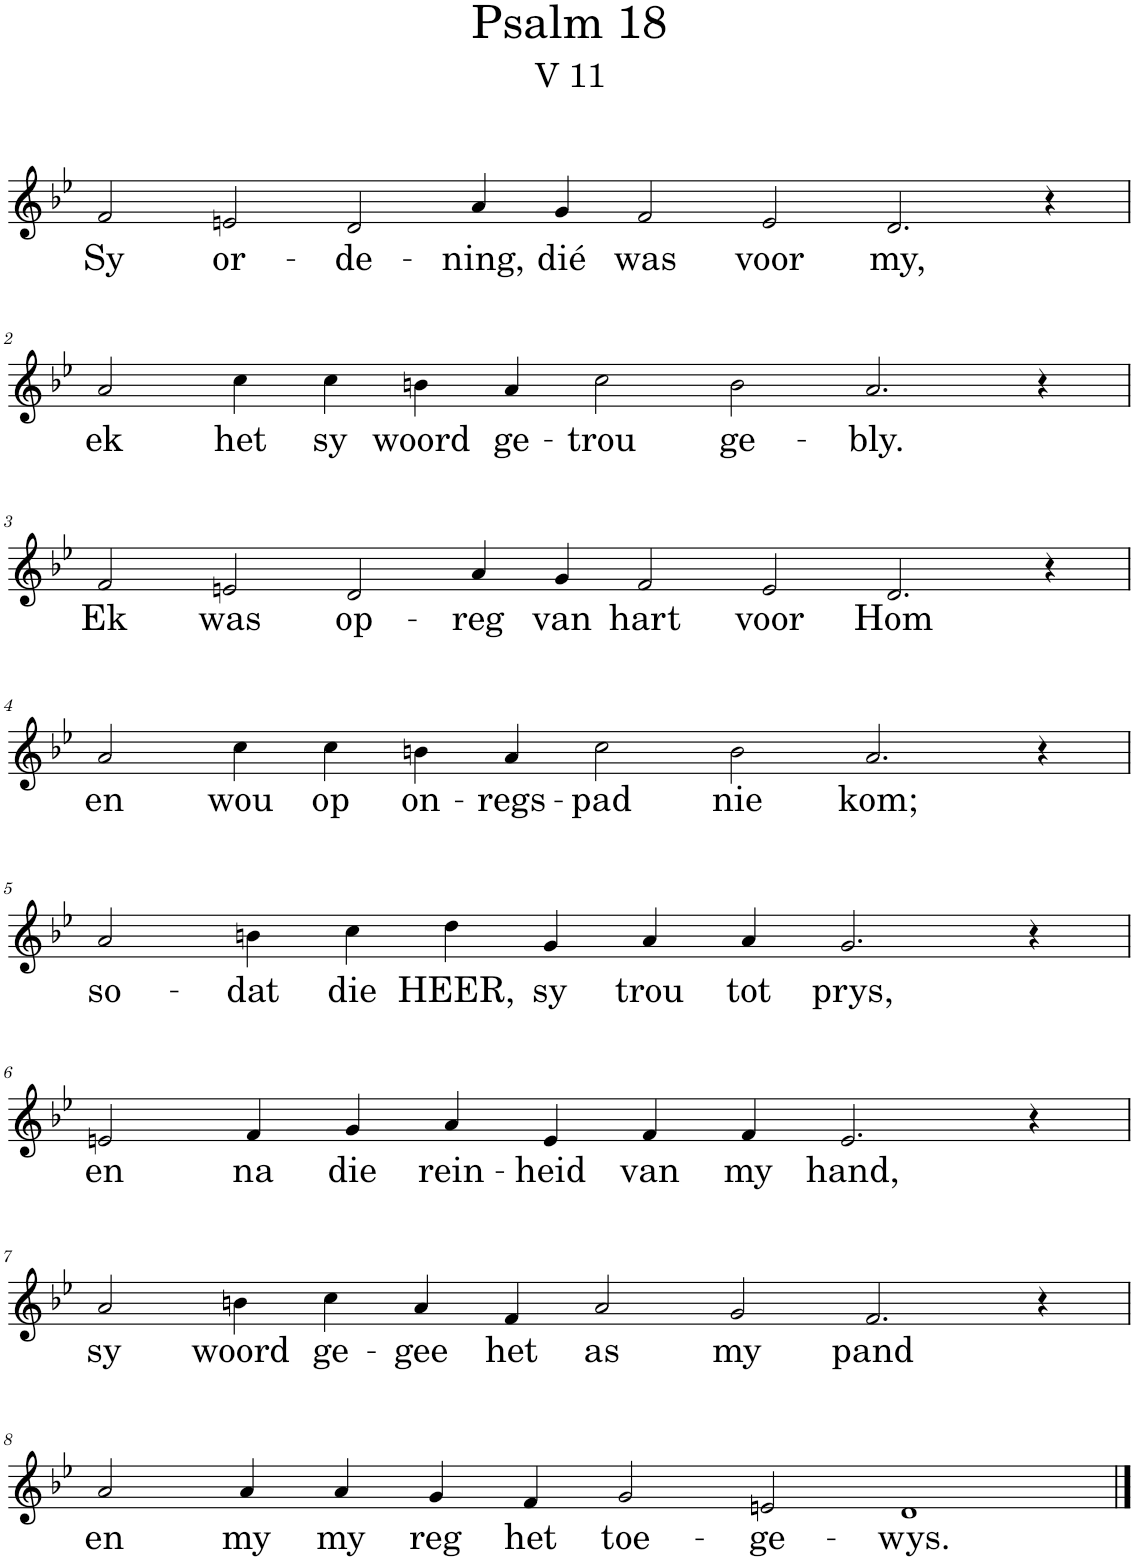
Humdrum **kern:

**kern	**text
*part1	*part1
*staff1	*staff1
*I"Pipe Organ	*
*I'Org.	*
*clefG2	*
*k[b-e-]	*
*M16/4	*
=1	=1
!	!LO:LY:b
2f/	Sy
!	!LO:LY:b
2en/	or-
!	!LO:LY:b
2d/	-de-
!	!LO:LY:b
4a/	-ning,
!	!LO:LY:b
4g/	dié
!	!LO:LY:b
2f/	was
!	!LO:LY:b
2e/	voor
!	!LO:LY:b
2.d/	my,
4r	.
!!LO:LB:g=z
=2	=2
*M14/4	*
!	!LO:LY:b
2a/	ek
!	!LO:LY:b
4cc\	het
!	!LO:LY:b
4cc\	sy
!	!LO:LY:b
4bn\	woord
!	!LO:LY:b
4a/	ge-
!	!LO:LY:b
2cc\	-trou
!	!LO:LY:b
2b\	ge-
!	!LO:LY:b
2.a/	-bly.
4r	.
!!LO:LB:g=z
=3	=3
*M16/4	*
!	!LO:LY:b
2f/	Ek
!	!LO:LY:b
2en/	was
!	!LO:LY:b
2d/	op-
!	!LO:LY:b
4a/	-reg
!	!LO:LY:b
4g/	van
!	!LO:LY:b
2f/	hart
!	!LO:LY:b
2e/	voor
!	!LO:LY:b
2.d/	Hom
4r	.
!!LO:LB:g=z
=4	=4
*M14/4	*
!	!LO:LY:b
2a/	en
!	!LO:LY:b
4cc\	wou
!	!LO:LY:b
4cc\	op
!	!LO:LY:b
4bn\	on-
!	!LO:LY:b
4a/	-regs-
!	!LO:LY:b
2cc\	-pad
!	!LO:LY:b
2b\	nie
!	!LO:LY:b
2.a/	kom;
4r	.
!!LO:LB:g=z
=5	=5
*M12/4	*
!	!LO:LY:b
2a/	so-
!	!LO:LY:b
4bn\	-dat
!	!LO:LY:b
4cc\	die
!	!LO:LY:b
4dd\	HEER,
!	!LO:LY:b
4g/	sy
!	!LO:LY:b
4a/	trou
!	!LO:LY:b
4a/	tot
!	!LO:LY:b
2.g/	prys,
4r	.
!!LO:LB:g=z
=6	=6
!	!LO:LY:b
2en/	en
!	!LO:LY:b
4f/	na
!	!LO:LY:b
4g/	die
!	!LO:LY:b
4a/	rein-
!	!LO:LY:b
4e/	-heid
!	!LO:LY:b
4f/	van
!	!LO:LY:b
4f/	my
!	!LO:LY:b
2.e/	hand,
4r	.
!!LO:LB:g=z
=7	=7
*M14/4	*
!	!LO:LY:b
2a/	sy
!	!LO:LY:b
4bn\	woord
!	!LO:LY:b
4cc\	ge-
!	!LO:LY:b
4a/	-gee
!	!LO:LY:b
4f/	het
!	!LO:LY:b
2a/	as
!	!LO:LY:b
2g/	my
!	!LO:LY:b
2.f/	pand
4r	.
!!LO:LB:g=z
=8	=8
!	!LO:LY:b
2a/	en
!	!LO:LY:b
4a/	my
!	!LO:LY:b
4a/	my
!	!LO:LY:b
4g/	reg
!	!LO:LY:b
4f/	het
!	!LO:LY:b
2g/	toe-
!	!LO:LY:b
2en/	-ge-
!	!LO:LY:b
1d	-wys.
==	==
*-	*-
